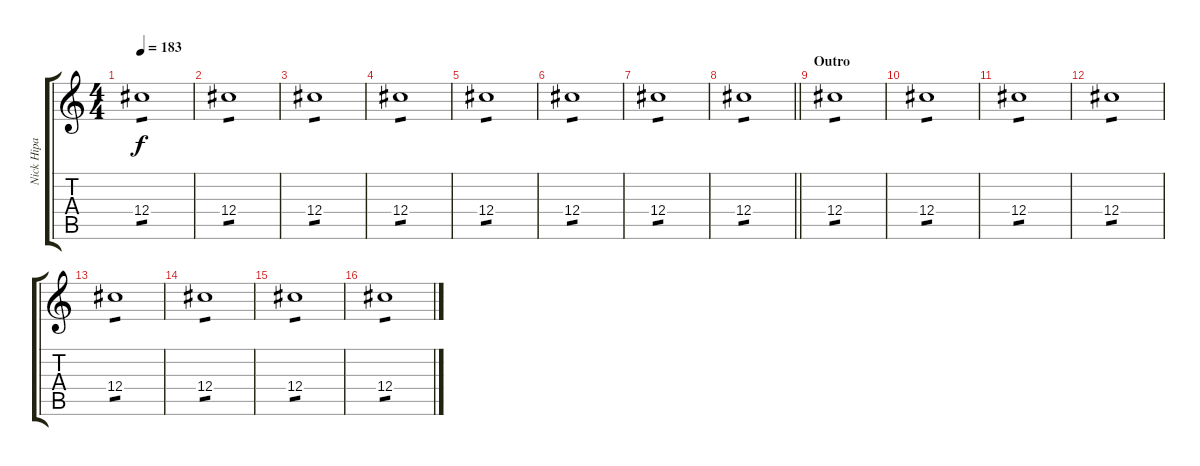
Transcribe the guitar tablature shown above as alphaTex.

\track ("Nick Hipa" "Nick Hipa") {instrument distortionguitar}
\staff {score tabs}
\tuning (Eb4 Bb3 Gb3 Db3 Ab2 Db2) {hide}
\ts (4 4)
\tempo 183
\clef g2
\ks c
12.4.1{tp 1 dy f} |
12.4.1{tp 1} |
12.4.1{tp 1} |
12.4.1{tp 1} |
12.4.1{tp 1} |
12.4.1{tp 1} |
12.4.1{tp 1} |
\barLineRight lightlight
12.4.1{tp 1} |
\section ("" "Outro")
12.4.1{tp 1} |
12.4.1{tp 1} |
12.4.1{tp 1} |
12.4.1{tp 1} |
12.4.1{tp 1} |
12.4.1{tp 1} |
12.4.1{tp 1} |
12.4.1{tp 1}
